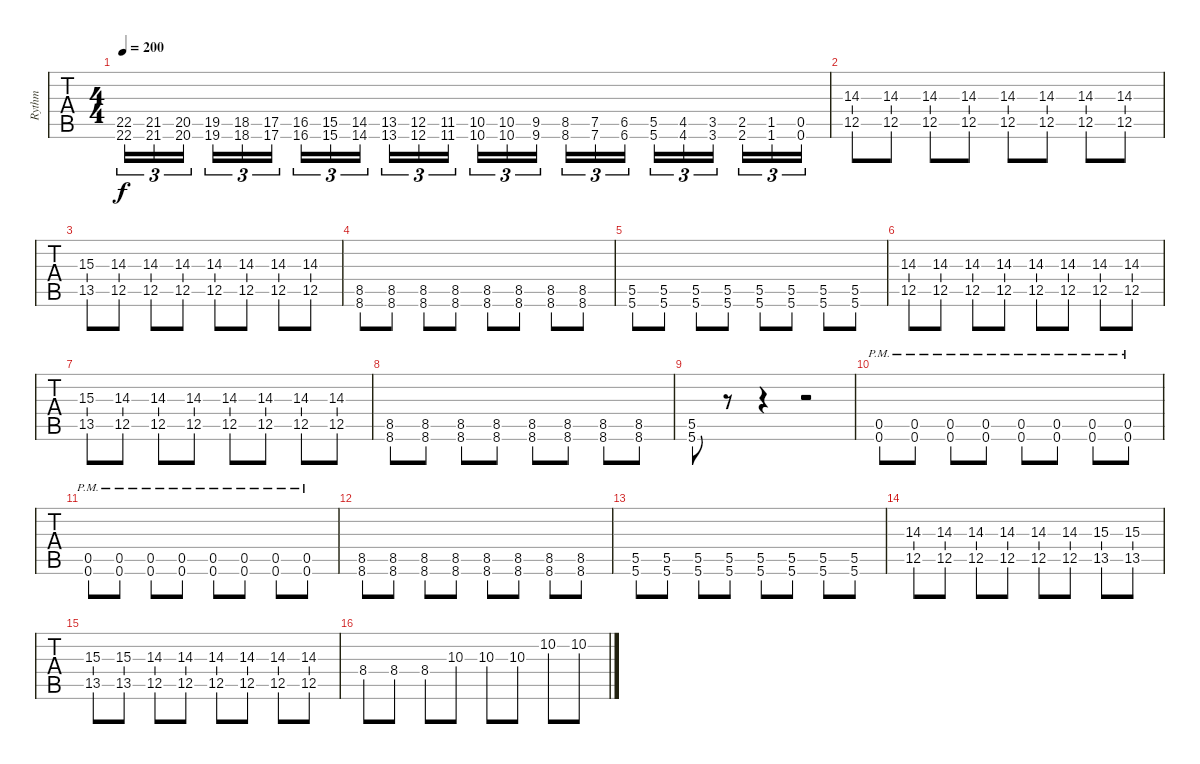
\track ("Rythm" "Rythm") {instrument distortionguitar}
\staff {tabs}
\tuning (D4 A3 F3 C3 G2 C2) {hide}
\ts (4 4)
\tempo 200
\clef g2
\ks c
(22.5 22.6).16{tu (3 2) dy f volume 16 instrument guitarfretnoise} (21.5 21.6).16{tu (3 2)} (20.5 20.6).16{tu (3 2) beam splitsecondary} (19.5 19.6).16{tu (3 2)} (18.5 18.6).16{tu (3 2)} (17.5 17.6).16{tu (3 2)} (16.5 16.6).16{tu (3 2)} (15.5 15.6).16{tu (3 2)} (14.5 14.6).16{tu (3 2) beam splitsecondary} (13.5 13.6).16{tu (3 2)} (12.5 12.6).16{tu (3 2)} (11.5 11.6).16{tu (3 2)} (10.5 10.6).16{tu (3 2)} (10.5 10.6).16{tu (3 2)} (9.5 9.6).16{tu (3 2) beam splitsecondary} (8.5 8.6).16{tu (3 2)} (7.5 7.6).16{tu (3 2)} (6.5 6.6).16{tu (3 2)} (5.5 5.6).16{tu (3 2)} (4.5 4.6).16{tu (3 2)} (3.5 3.6).16{tu (3 2) beam splitsecondary} (2.5 2.6).16{tu (3 2)} (1.5 1.6).16{tu (3 2)} (0.5 0.6).16{tu (3 2)} |
(14.3 12.5).8{instrument distortionguitar} (14.3 12.5).8 (14.3 12.5).8 (14.3 12.5).8 (14.3 12.5).8 (14.3 12.5).8 (14.3 12.5).8 (14.3 12.5).8 |
(15.3 13.5).8 (14.3 12.5).8 (14.3 12.5).8 (14.3 12.5).8 (14.3 12.5).8 (14.3 12.5).8 (14.3 12.5).8 (14.3 12.5).8 |
(8.5 8.6).8 (8.5 8.6).8 (8.5 8.6).8 (8.5 8.6).8 (8.5 8.6).8 (8.5 8.6).8 (8.5 8.6).8 (8.5 8.6).8 |
(5.5 5.6).8 (5.5 5.6).8 (5.5 5.6).8 (5.5 5.6).8 (5.5 5.6).8 (5.5 5.6).8 (5.5 5.6).8 (5.5 5.6).8 |
(14.3 12.5).8 (14.3 12.5).8 (14.3 12.5).8 (14.3 12.5).8 (14.3 12.5).8 (14.3 12.5).8 (14.3 12.5).8 (14.3 12.5).8 |
(15.3 13.5).8 (14.3 12.5).8 (14.3 12.5).8 (14.3 12.5).8 (14.3 12.5).8 (14.3 12.5).8 (14.3 12.5).8 (14.3 12.5).8 |
(8.5 8.6).8 (8.5 8.6).8 (8.5 8.6).8 (8.5 8.6).8 (8.5 8.6).8 (8.5 8.6).8 (8.5 8.6).8 (8.5 8.6).8 |
(5.5 5.6).8 r.8 r.4 r.2 |
(0.5{pm} 0.6{pm}).8 (0.5{pm} 0.6{pm}).8 (0.5{pm} 0.6{pm}).8 (0.5{pm} 0.6{pm}).8 (0.5{pm} 0.6{pm}).8 (0.5{pm} 0.6{pm}).8 (0.5{pm} 0.6{pm}).8 (0.5{pm} 0.6{pm}).8 |
(0.5{pm} 0.6{pm}).8 (0.5{pm} 0.6{pm}).8 (0.5{pm} 0.6{pm}).8 (0.5{pm} 0.6{pm}).8 (0.5{pm} 0.6{pm}).8 (0.5{pm} 0.6{pm}).8 (0.5{pm} 0.6{pm}).8 (0.5{pm} 0.6{pm}).8 |
(8.5 8.6).8 (8.5 8.6).8 (8.5 8.6).8 (8.5 8.6).8 (8.5 8.6).8 (8.5 8.6).8 (8.5 8.6).8 (8.5 8.6).8 |
(5.5 5.6).8 (5.5 5.6).8 (5.5 5.6).8 (5.5 5.6).8 (5.5 5.6).8 (5.5 5.6).8 (5.5 5.6).8 (5.5 5.6).8 |
(14.3 12.5).8 (14.3 12.5).8 (14.3 12.5).8 (14.3 12.5).8 (14.3 12.5).8 (14.3 12.5).8 (15.3 13.5).8 (15.3 13.5).8 |
(15.3 13.5).8 (15.3 13.5).8 (14.3 12.5).8 (14.3 12.5).8 (14.3 12.5).8 (14.3 12.5).8 (14.3 12.5).8 (14.3 12.5).8 |
8.4.8 8.4.8 8.4.8 10.3.8 10.3.8 10.3.8 10.2.8 10.2.8
